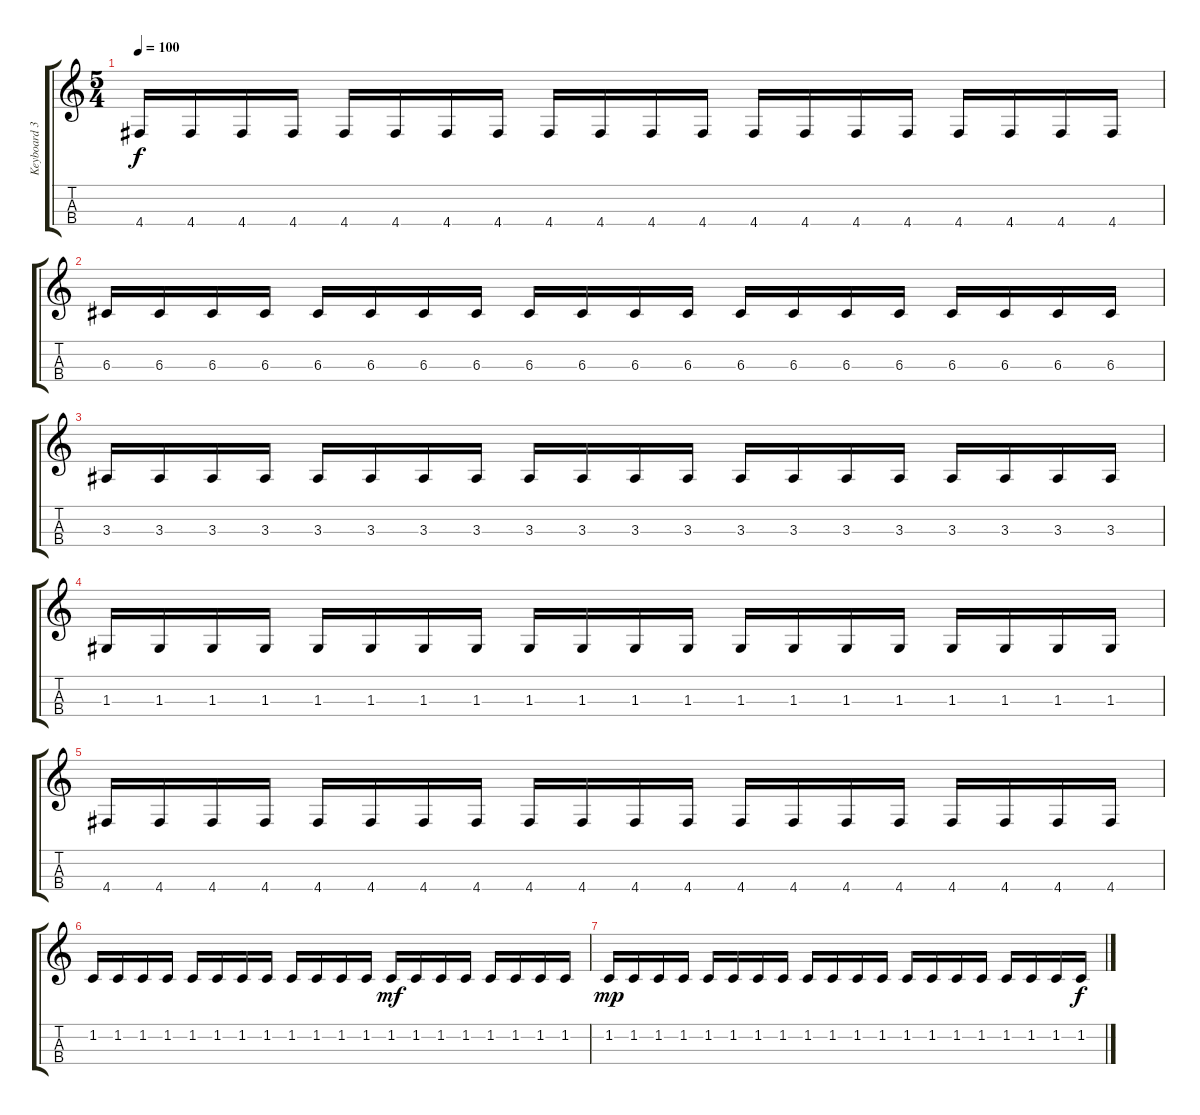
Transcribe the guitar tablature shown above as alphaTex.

\track ("Keyboard 3" "Keyboard 3") {instrument breathnoise}
\staff {score tabs}
\tuning (E4 B3 G3 D3) {hide}
\ts (5 4)
\tempo 100
\clef g2
\ks c
4.4.16{dy f} 4.4.16 4.4.16 4.4.16 4.4.16 4.4.16 4.4.16 4.4.16 4.4.16 4.4.16 4.4.16 4.4.16 4.4.16 4.4.16 4.4.16 4.4.16 4.4.16 4.4.16 4.4.16 4.4.16 |
6.3.16 6.3.16 6.3.16 6.3.16 6.3.16 6.3.16 6.3.16 6.3.16 6.3.16 6.3.16 6.3.16 6.3.16 6.3.16 6.3.16 6.3.16 6.3.16 6.3.16 6.3.16 6.3.16 6.3.16 |
3.3.16 3.3.16 3.3.16 3.3.16 3.3.16 3.3.16 3.3.16 3.3.16 3.3.16 3.3.16 3.3.16 3.3.16 3.3.16 3.3.16 3.3.16 3.3.16 3.3.16 3.3.16 3.3.16 3.3.16 |
1.3.16 1.3.16 1.3.16 1.3.16 1.3.16 1.3.16 1.3.16 1.3.16 1.3.16 1.3.16 1.3.16 1.3.16 1.3.16 1.3.16 1.3.16 1.3.16 1.3.16 1.3.16 1.3.16 1.3.16 |
4.4.16 4.4.16 4.4.16 4.4.16 4.4.16 4.4.16 4.4.16 4.4.16 4.4.16 4.4.16 4.4.16 4.4.16 4.4.16 4.4.16 4.4.16 4.4.16 4.4.16 4.4.16 4.4.16 4.4.16 |
1.2.16 1.2.16 1.2.16 1.2.16 1.2.16 1.2.16 1.2.16 1.2.16 1.2.16 1.2.16 1.2.16 1.2.16 1.2.16{dy mf} 1.2.16 1.2.16 1.2.16 1.2.16 1.2.16 1.2.16 1.2.16 |
1.2.16{dy mp} 1.2.16 1.2.16 1.2.16 1.2.16 1.2.16 1.2.16 1.2.16 1.2.16 1.2.16 1.2.16 1.2.16 1.2.16 1.2.16 1.2.16 1.2.16 1.2.16 1.2.16 1.2.16 1.2.16{dy f}
